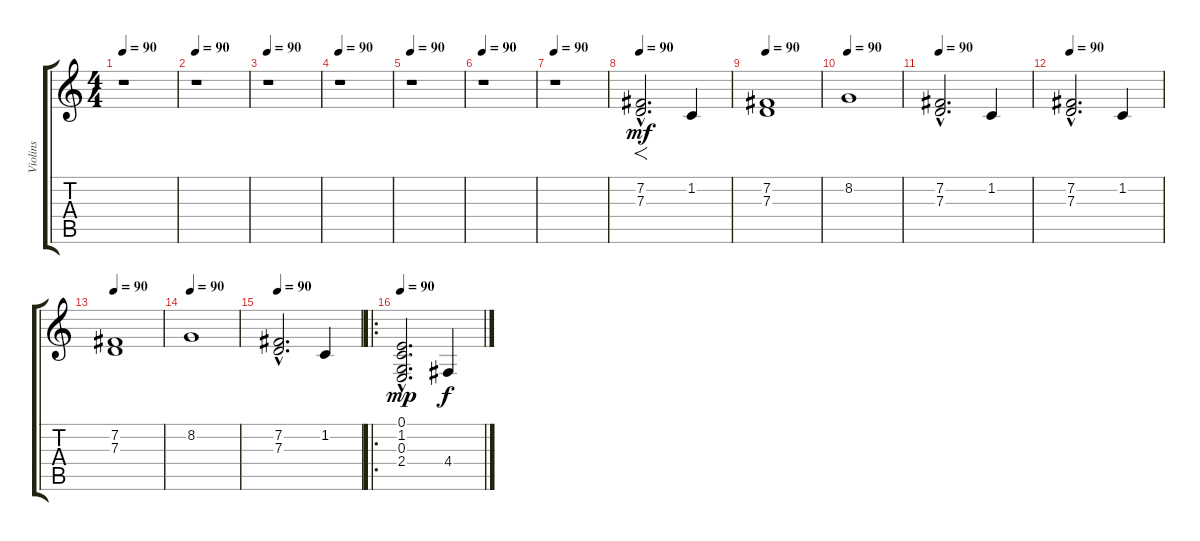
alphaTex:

\track ("Violins" "Violins") {instrument synthstrings1}
\staff {score tabs}
\tuning (E4 B3 G3 D3 A2 E2) {hide}
\ts (4 4)
\tempo 90
\clef g2
\ks c
r.1{dy f} |
\tempo 90
r.1 |
\tempo 90
r.1 |
\tempo 90
r.1 |
\tempo 90
r.1 |
\tempo 90
r.1 |
\tempo 90
r.1 |
\tempo 90
(7.2{hac} 7.3{hac}).2{f d dy mf} 1.2.4 |
\tempo 90
(7.2 7.3).1 |
\tempo 90
8.2.1 |
\tempo 90
(7.2{hac} 7.3{hac}).2{d} 1.2.4 |
\tempo 90
(7.2{hac} 7.3{hac}).2{d} 1.2.4 |
\tempo 90
(7.2 7.3).1 |
\tempo 90
8.2.1 |
\tempo 90
(7.2{hac} 7.3{hac}).2{d} 1.2.4 |
\ro
\tempo 90
(0.1{hac} 1.2{hac} 0.3{hac} 2.4{hac}).2{d dy mp} 4.4.4{dy f}
